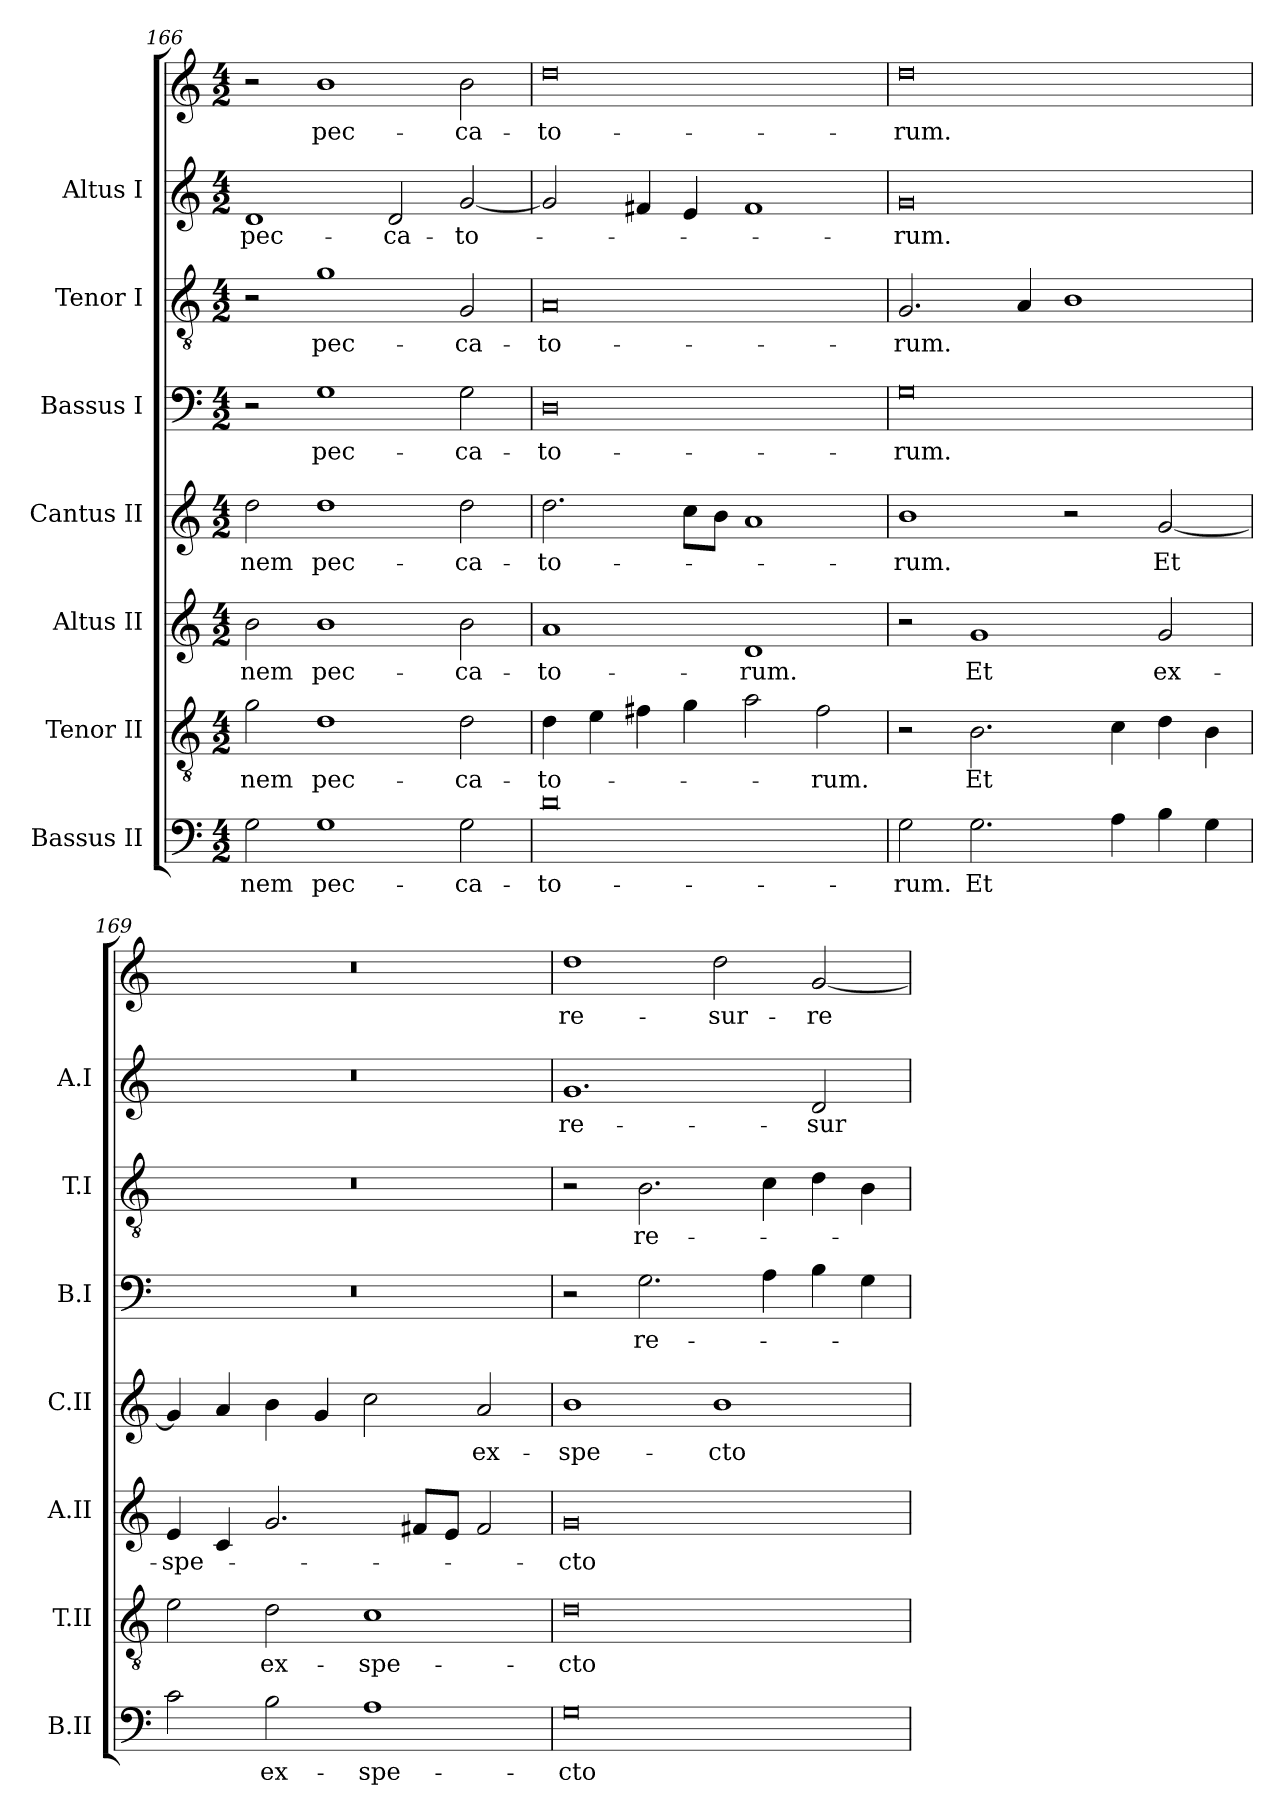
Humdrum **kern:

**kern	**text	**kern	**text	**kern	**text	**kern	**text	**kern	**text	**kern	**text	**kern	**text	**kern	**text
*part8	*part8	*part7	*part7	*part6	*part6	*part5	*part5	*part4	*part4	*part3	*part3	*part2	*part2	*part1	*part1
*staff8	*staff8	*staff7	*staff7	*staff6	*staff6	*staff5	*staff5	*staff4	*staff4	*staff3	*staff3	*staff2	*staff2	*staff1	*staff1
*I"Bassus II	*	*I"Tenor II	*	*I"Altus II	*	*I"Cantus II	*	*I"Bassus I	*	*I"Tenor I	*	*I"Altus I	*	*	*
*I'B.II	*	*I'T.II	*	*I'A.II	*	*I'C.II	*	*I'B.I	*	*I'T.I	*	*I'A.I	*	*	*
*clefF4	*	*clefGv2	*	*clefG2	*	*clefG2	*	*clefF4	*	*clefGv2	*	*clefG2	*	*clefG2	*
*	*	*ITrd7c12	*	*	*	*	*	*	*	*ITrd7c12	*	*	*	*	*
*k[]	*	*k[]	*	*k[]	*	*k[]	*	*k[]	*	*k[]	*	*k[]	*	*k[]	*
*C:	*	*C:	*	*C:	*	*C:	*	*C:	*	*C:	*	*C:	*	*C:	*
*M4/2	*	*M4/2	*	*M4/2	*	*M4/2	*	*M4/2	*	*M4/2	*	*M4/2	*	*M4/2	*
=166	=166	=166	=166	=166	=166	=166	=166	=166	=166	=166	=166	=166	=166	=166	=166
2G\	-nem	2G\	-nem	2b\	-nem	2dd\	-nem	2r	.	2r	.	1d/	pec-	2r	.
1G\	pec-	1D\	pec-	1b\	pec-	1dd\	pec-	1G\	pec-	1G\	pec-	.	.	1b\	pec-
.	.	.	.	.	.	.	.	.	.	.	.	2d/	-ca-	.	.
2G\	-ca-	2D\	-ca-	2b\	-ca-	2dd\	-ca-	2G\	-ca-	2GG/	-ca-	[2g/	-to-	2b\	-ca-
=167	=167	=167	=167	=167	=167	=167	=167	=167	=167	=167	=167	=167	=167	=167	=167
0d\	-to-	4D\	-to-	1a/	-to-	2.dd\	-to-	0D\	-to-	0AA/	-to-	2g/]	.	0dd\	-to-
.	.	4E\	.	.	.	.	.	.	.	.	.	.	.	.	.
.	.	4F#X\	.	.	.	.	.	.	.	.	.	4f#/	.	.	.
.	.	4G\	.	.	.	8cc\L	.	.	.	.	.	4e/	.	.	.
.	.	.	.	.	.	8b\J	.	.	.	.	.	.	.	.	.
.	.	2A\	.	1d/	-rum.	1a/	.	.	.	.	.	1f#/	.	.	.
.	.	2F#\	-rum.	.	.	.	.	.	.	.	.	.	.	.	.
=168	=168	=168	=168	=168	=168	=168	=168	=168	=168	=168	=168	=168	=168	=168	=168
2G\	-rum.	2r	.	2r	.	1b\	-rum.	0G\	-rum.	2.GG/	-rum.	0g/	-rum.	0dd\	-rum.
2.G\	Et	2.BB\	Et	1g/	Et	.	.	.	.	.	.	.	.	.	.
.	.	.	.	.	.	.	.	.	.	4AA/	.	.	.	.	.
.	.	.	.	.	.	2r	.	.	.	1BB\	.	.	.	.	.
4A\	.	4C\	.	.	.	.	.	.	.	.	.	.	.	.	.
4B\	.	4D\	.	2g/	ex-	[2g/	Et	.	.	.	.	.	.	.	.
4G\	.	4BB\	.	.	.	.	.	.	.	.	.	.	.	.	.
=169	=169	=169	=169	=169	=169	=169	=169	=169	=169	=169	=169	=169	=169	=169	=169
2c\	.	2E\	.	4e/	-spe-	4g/]	.	0r	.	0r	.	0r	.	0r	.
.	.	.	.	4c/	.	4a/	.	.	.	.	.	.	.	.	.
2B\	ex-	2D\	ex-	2.g/	.	4b\	.	.	.	.	.	.	.	.	.
.	.	.	.	.	.	4g/	.	.	.	.	.	.	.	.	.
1A\	-spe-	1C\	-spe-	.	.	2cc\	.	.	.	.	.	.	.	.	.
.	.	.	.	8f#/L	.	.	.	.	.	.	.	.	.	.	.
.	.	.	.	8e/J	.	.	.	.	.	.	.	.	.	.	.
.	.	.	.	2f#/	.	2a/	ex-	.	.	.	.	.	.	.	.
=170	=170	=170	=170	=170	=170	=170	=170	=170	=170	=170	=170	=170	=170	=170	=170
0G\	-cto	0D\	-cto	0g/	-cto	1b\	-spe-	2r	.	2r	.	1.g/	re-	1dd\	re-
.	.	.	.	.	.	.	.	2.G\	re-	2.BB\	re-	.	.	.	.
.	.	.	.	.	.	1b\	-cto	.	.	.	.	.	.	2dd\	-sur-
.	.	.	.	.	.	.	.	4A\	.	4C\	.	.	.	.	.
.	.	.	.	.	.	.	.	4B\	.	4D\	.	2d/	-sur-	[2g/	-re-
.	.	.	.	.	.	.	.	4G\	.	4BB\	.	.	.	.	.
=	=	=	=	=	=	=	=	=	=	=	=	=	=	=	=
*-	*-	*-	*-	*-	*-	*-	*-	*-	*-	*-	*-	*-	*-	*-	*-
